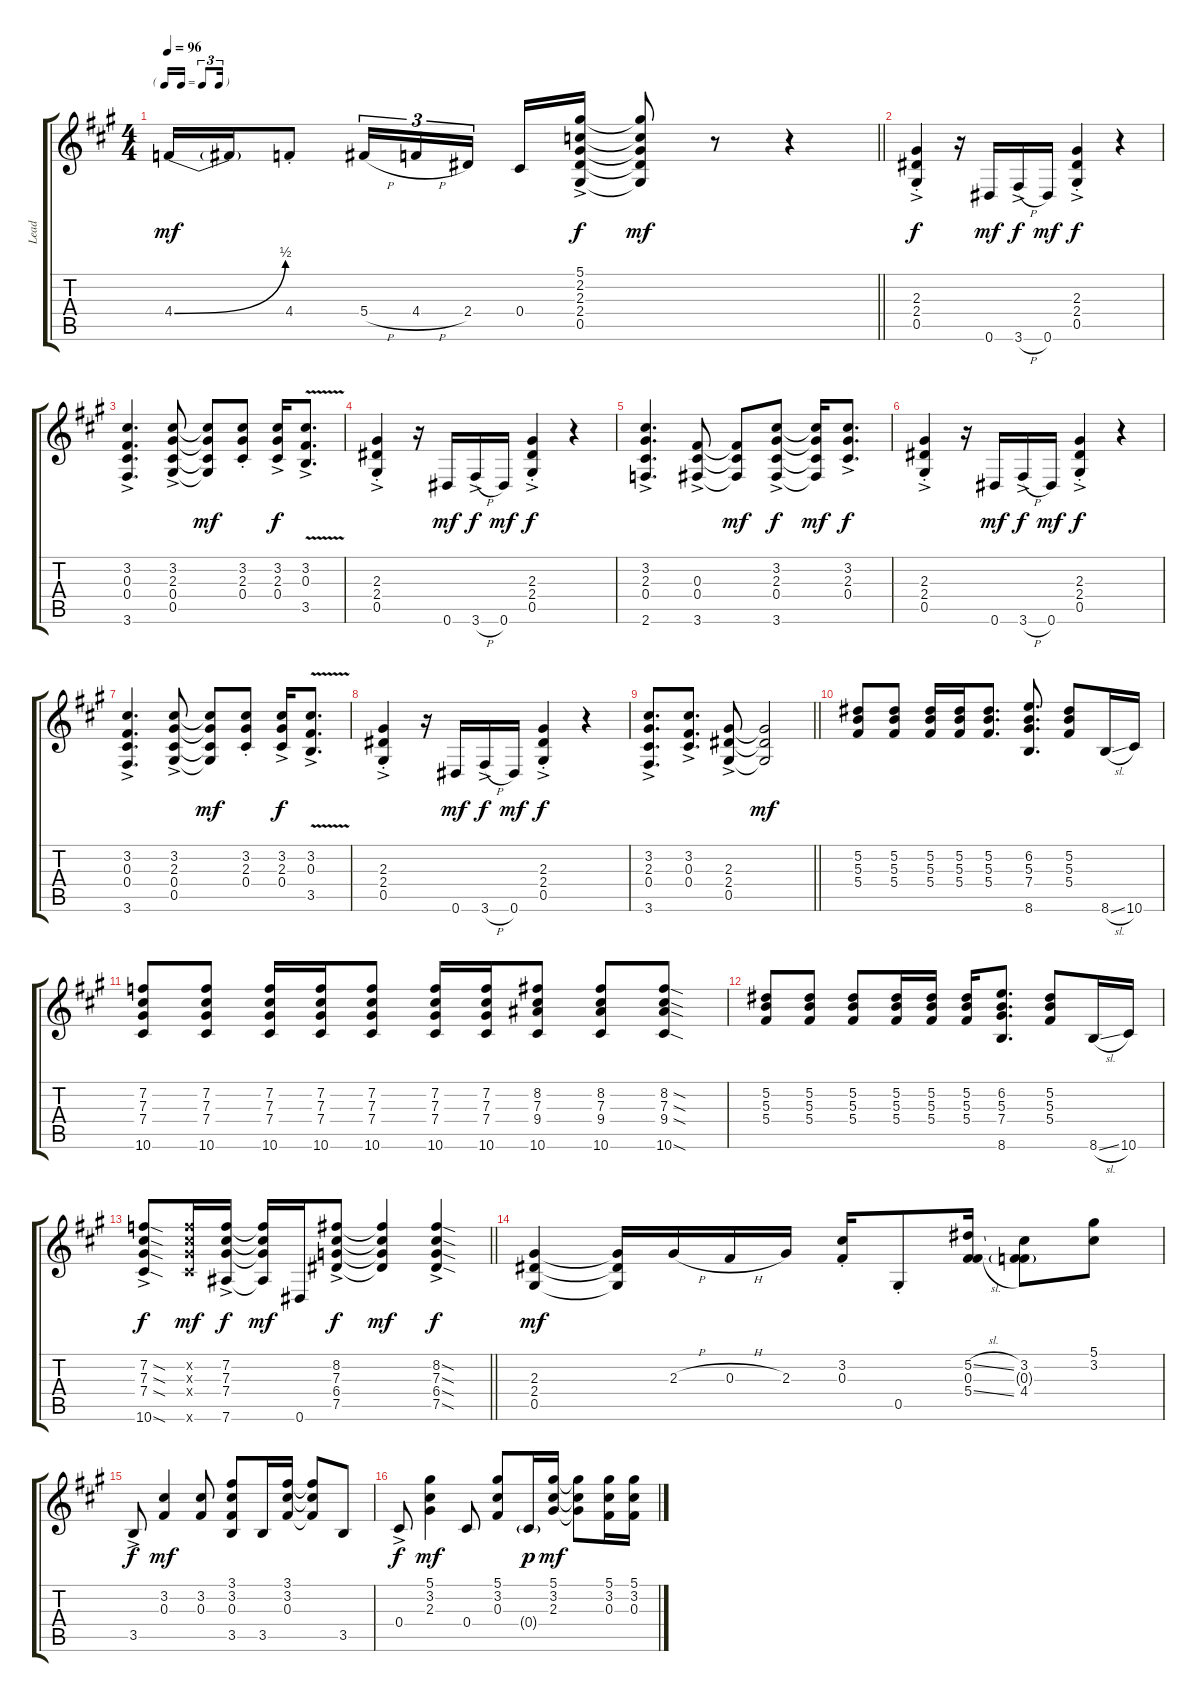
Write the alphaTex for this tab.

\track ("Lead" "Lead") {instrument overdrivenguitar}
\staff {score tabs}
\tuning (Eb4 Bb3 Gb3 Db3 Ab2 Eb2) {hide}
\ts (4 4)
\tf triplet16th
\tempo 96
\clef g2
\barLineRight lightlight
\ks a
4.4{be (bend 0 0 60 2) t}.16{dy mf} 4.4{t}.16 4.4{st}.8 5.4{h}.16{tu (3 2)} 4.4{h}.16{tu (3 2)} 2.4.16{tu (3 2) beam splitsecondary} 0.4.16 (5.1{ac} 2.2{ac} 2.3{ac} 2.4{ac} 0.5{ac}).16{dy f} (5.1{t} 2.2{t} 2.3{t} 2.4{t} 0.5{t}).8{dy mf} r.8 r.4 |
(2.3{ac st} 2.4{ac st} 0.5{ac st}).4{dy f} r.16 0.6.16{dy mf} 3.6{h ac}.16{dy f} 0.6.16{dy mf} (2.3{ac st} 2.4{ac st} 0.5{ac st}).4{dy f} r.4 |
(3.2{ac} 0.3{ac} 0.4{ac} 3.6{ac}).4{d} (3.2{ac} 2.3{ac} 0.4{ac} 0.5{ac}).8 (3.2{t} 2.3{t} 0.4{t} 0.5{t}).8{dy mf} (3.2{st} 2.3{st} 0.4{st}).8 (3.2{ac} 2.3{ac} 0.4{ac}).16{dy f} (3.2{v ac} 0.3{v ac} 3.5{v ac}).8{d} |
(2.3{ac st} 2.4{ac st} 0.5{ac st}).4 r.16 0.6.16{dy mf} 3.6{h ac}.16{dy f} 0.6.16{dy mf} (2.3{ac st} 2.4{ac st} 0.5{ac st}).4{dy f} r.4 |
(3.2{ac} 2.3{ac} 0.4{ac} 2.6{ac}).4{d} (0.3{ac} 0.4{ac} 3.6{ac}).8 (0.3{t} 0.4{t} 3.6{t}).8{dy mf} (3.2{ac} 2.3{ac} 0.4{ac} 3.6{ac}).8{dy f} (3.2{t} 2.3{t} 0.4{t} 3.6{t}).16{dy mf} (3.2{ac} 2.3{ac} 0.4{ac}).8{d dy f} |
(2.3{ac st} 2.4{ac st} 0.5{ac st}).4 r.16 0.6.16{dy mf} 3.6{h ac}.16{dy f} 0.6.16{dy mf} (2.3{ac st} 2.4{ac st} 0.5{ac st}).4{dy f} r.4 |
(3.2{ac} 0.3{ac} 0.4{ac} 3.6{ac}).4{d} (3.2{ac} 2.3{ac} 0.4{ac} 0.5{ac}).8 (3.2{t} 2.3{t} 0.4{t} 0.5{t}).8{dy mf} (3.2{st} 2.3{st} 0.4{st}).8 (3.2{ac} 2.3{ac} 0.4{ac}).16{dy f} (3.2{v ac} 0.3{v ac} 3.5{v ac}).8{d} |
(2.3{ac st} 2.4{ac st} 0.5{ac st}).4 r.16 0.6.16{dy mf} 3.6{h ac}.16{dy f} 0.6.16{dy mf} (2.3{ac st} 2.4{ac st} 0.5{ac st}).4{dy f} r.4 |
\barLineRight lightlight
(3.2{ac} 2.3{ac} 0.4{ac} 3.6{ac}).8{d} (3.2{ac} 0.3{ac} 0.4{ac}).8{d} (2.3{ac} 2.4{ac} 0.5{ac}).8 (2.3{t} 2.4{t} 0.5{t}).2{dy mf} |
(5.2 5.3 5.4).8 (5.2 5.3 5.4).8 (5.2 5.3 5.4).16 (5.2 5.3 5.4).16 (5.2 5.3 5.4).8{d} (6.2 5.3 7.4 8.6).8{d} (5.2 5.3 5.4).8 8.6{sl}.16 10.6.16 |
(7.2 7.3 7.4 10.6).8 (7.2 7.3 7.4 10.6).8 (7.2 7.3 7.4 10.6).16 (7.2 7.3 7.4 10.6).16 (7.2 7.3 7.4 10.6).8 (7.2 7.3 7.4 10.6).16 (7.2 7.3 7.4 10.6).16 (8.2 7.3 9.4 10.6).8 (8.2 7.3 9.4 10.6).8 (8.2{sod} 7.3{sod} 9.4{sod} 10.6{sod}).8 |
(5.2 5.3 5.4).8 (5.2 5.3 5.4).8 (5.2 5.3 5.4).8 (5.2 5.3 5.4).16 (5.2 5.3 5.4).16 (5.2 5.3 5.4).16 (6.2 5.3 7.4 8.6).8{d} (5.2 5.3 5.4).8 8.6{sl}.16 10.6.16 |
\barLineRight lightlight
(7.2{sod ac} 7.3{sod ac} 7.4{sod ac} 10.6{sod ac}).8{dy f} (7.2{x} 7.3{x} 7.4{x} 10.6{x}).16{dy mf} (7.2{ac} 7.3{ac} 7.4{ac} 7.6{ac}).16{dy f} (7.2{t} 7.3{t} 7.4{t} 7.6{t}).16{dy mf} 0.6.16 (8.2{ac} 7.3{ac} 6.4{ac} 7.5{ac}).8{dy f} (8.2{t} 7.3{t} 6.4{t} 7.5{t}).4{dy mf} (8.2{sod ac} 7.3{sod ac} 6.4{sod ac} 7.5{sod ac}).4{dy f} |
(2.3 2.4 0.5).4{dy mf} (2.3{t} 2.4{t} 0.5{t}).16 2.3{h}.16 0.3{h}.16 2.3.16 (3.2{st} 0.3{st}).16 0.5{st}.8 (5.2{sl} 0.3 5.4{sl}).16 (3.2 0.3{g} 4.4).8 (5.1 3.2).8 |
3.5{ac}.8{dy f} (3.2 0.3).4{dy mf} (3.2 0.3).8 (3.1 3.2 0.3 3.5).8 3.5.16 (3.1 3.2 0.3).16 (3.1{t} 3.2{t} 0.3{t}).8 3.5.8 |
0.4{ac}.8{dy f} (5.1 3.2 2.3).4{dy mf} 0.4.8 (5.1 3.2 0.3).8 0.4{g}.16{dy p} (5.1 3.2 2.3).16{dy mf} (5.1{t} 3.2{t} 2.3{t}).8 (5.1 3.2 0.3).16 (5.1 3.2 0.3).16
